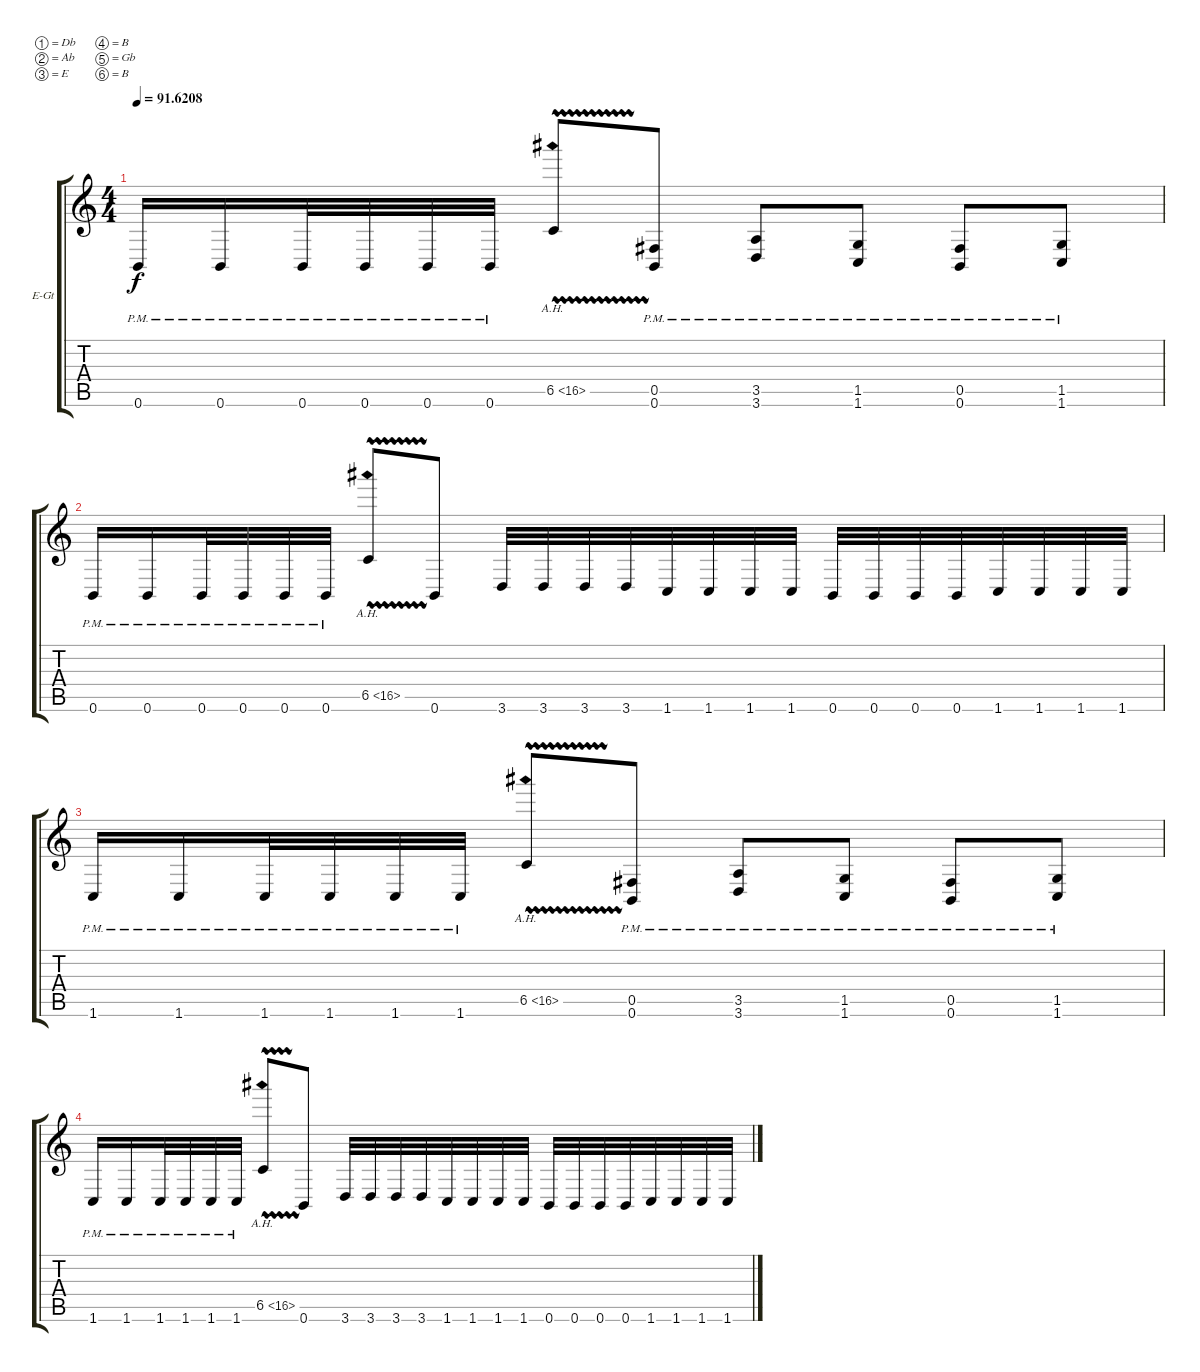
\defaultSystemsLayout 4
\bracketExtendMode groupsimilarinstruments
\firstSystemTrackNameOrientation horizontal
\otherSystemsTrackNameOrientation horizontal
\track ("Electric Guitar" "E-Gt") {instrument distortionguitar}
\staff {score tabs}
\tuning (Db4 Ab3 E3 B2 Gb2 B1)
\ts (4 4)
\tempo
91.6208
\accidentals auto
\clef g2
\ottava regular
\simile none
\ks c
0.6{pm}.16{dy f} 0.6{pm}.16 0.6{pm}.32 0.6{pm}.32 0.6{pm}.32 0.6{pm}.32 6.5{ah 10 vw}.8 (0.5{pm} 0.6{pm}).8 (3.5{pm} 3.6{pm}).8 (1.5{pm} 1.6{pm}).8 (0.5{pm} 0.6{pm}).8 (1.5{pm} 1.6{pm}).8 |
0.6{pm}.16 0.6{pm}.16 0.6{pm}.32 0.6{pm}.32 0.6{pm}.32 0.6{pm}.32 6.5{ah 10 vw}.8 0.6.8 3.6.32 3.6.32 3.6.32 3.6.32 1.6.32 1.6.32 1.6.32 1.6.32 0.6.32 0.6.32 0.6.32 0.6.32 1.6.32 1.6.32 1.6.32 1.6.32 |
1.6{pm}.16 1.6{pm}.16 1.6{pm}.32 1.6{pm}.32 1.6{pm}.32 1.6{pm}.32 6.5{ah 10 vw}.8 (0.5{pm} 0.6{pm}).8 (3.5{pm} 3.6{pm}).8 (1.5{pm} 1.6{pm}).8 (0.5{pm} 0.6{pm}).8 (1.5{pm} 1.6{pm}).8 |
1.6{pm}.16 1.6{pm}.16 1.6{pm}.32 1.6{pm}.32 1.6{pm}.32 1.6{pm}.32 6.5{ah 10 vw}.8 0.6.8 3.6.32 3.6.32 3.6.32 3.6.32 1.6.32 1.6.32 1.6.32 1.6.32 0.6.32 0.6.32 0.6.32 0.6.32 1.6.32 1.6.32 1.6.32 1.6.32
